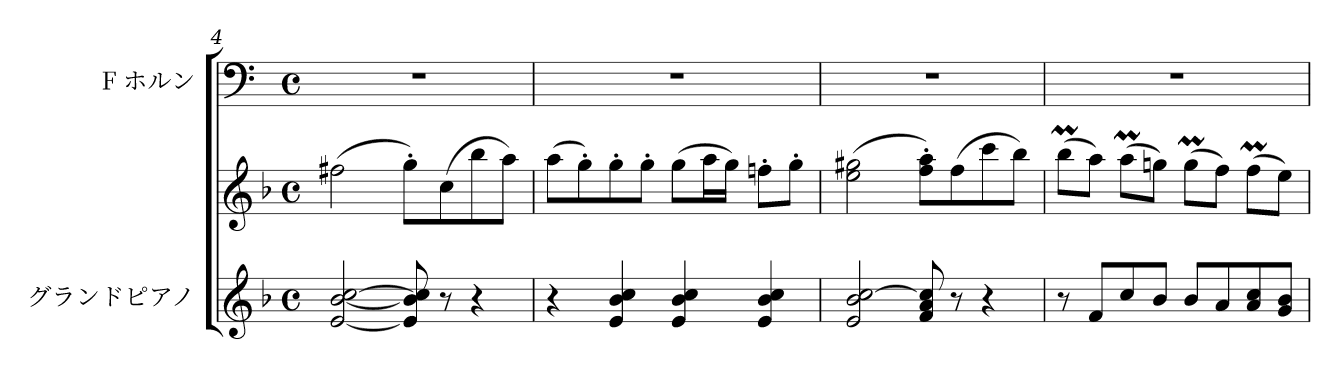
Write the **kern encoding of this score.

**kern	**kern	**kern
*part2	*part2	*part1
*staff3	*staff2	*staff1
*I"グランドピアノ	*	*I"F ホルン
*clefG2	*clefG2	*clefF4
*	*	*ITrd4c7
*k[b-]	*k[b-]	*k[b-]
*M4/4	*M4/4	*M4/4
*met(c)	*met(c)	*met(c)
=4	=4	=4
[2e/ [2b-/ [2cc/	(>2ff#X\	1r
8e/] 8b-/] 8cc/]	8gg'\L)	.
8r	(>8cc\	.
4r	8bb-\	.
.	8aa\J)	.
=5	=5	=5
4r	(>8aa\L	1r
.	8gg'\)	.
4e/ 4b-/ 4cc/	8gg'\	.
.	8gg'\J	.
4e/ 4b-/ 4cc/	(>8gg\L	.
.	16aa\L	.
.	16gg\JJ)	.
4e/ 4b-/ 4cc/	8ffn'\L	.
.	8gg'\J	.
=6	=6	=6
2e/ 2b-/ [2cc/	(>2ee\ 2gg#X\	1r
8f/ 8a/ 8cc/]	8ff\' 8aa\'L)	.
8r	(>8ff\	.
4r	8ccc\	.
.	8bb-\J)	.
!!LO:LB:g=z
=7	=7	=7
8r	(>8bb-M\L	1r
8f/L	8aa\J)	.
8cc/	(>8aam\L	.
8b-/J	8ggn\J)	.
8b-/L	(>8ggM\L	.
8a/	8ff\J)	.
8a/ 8cc/	(>8ffM\L	.
8g/ 8b-/J	8ee\J)	.
=	=	=
*-	*-	*-
